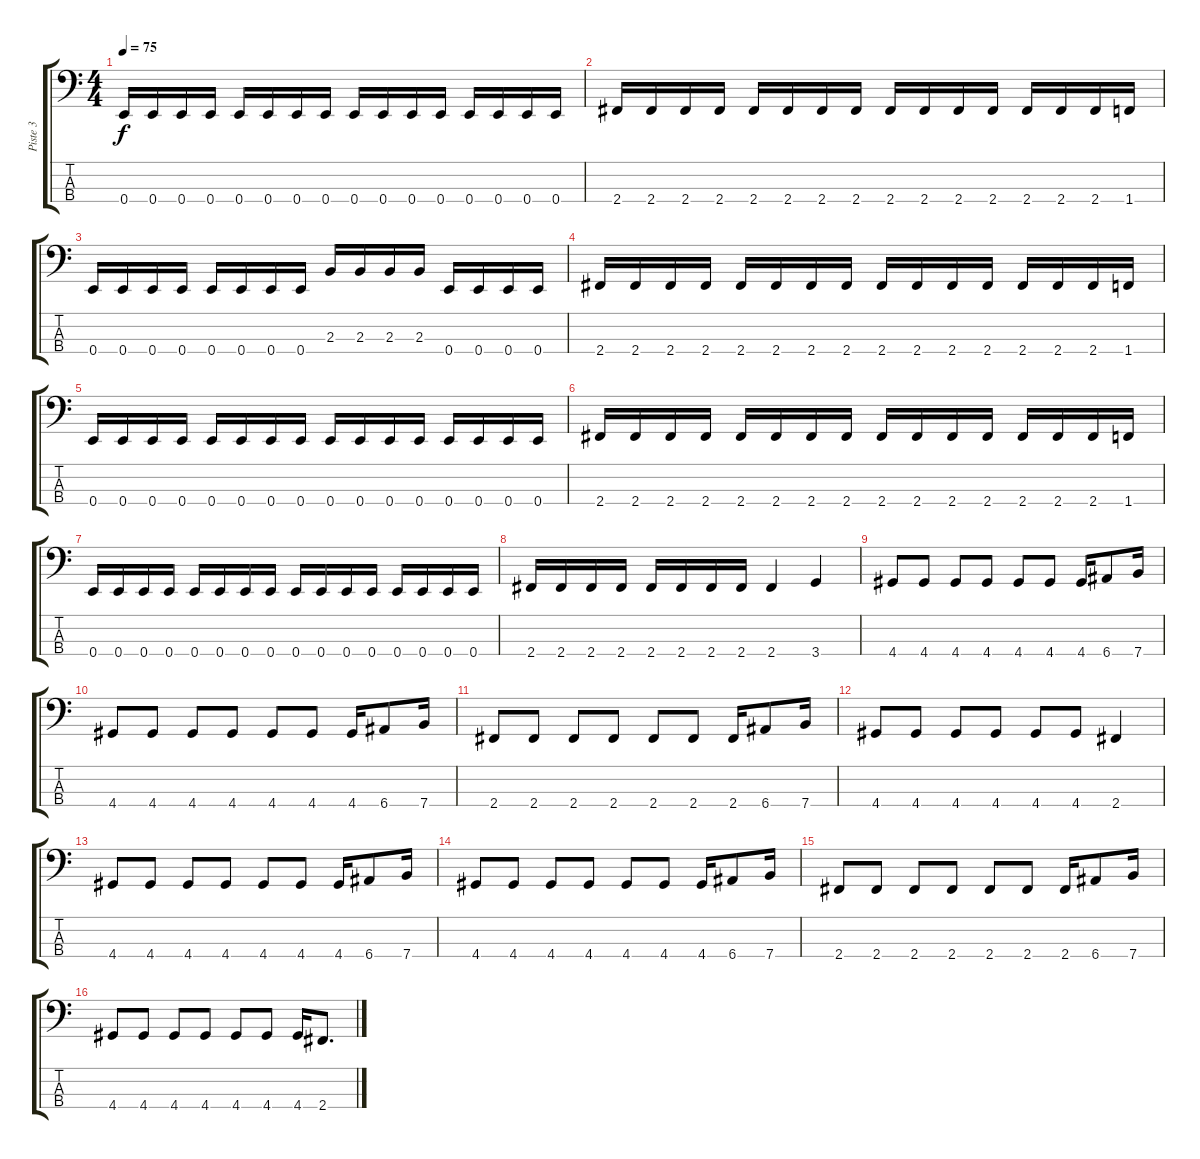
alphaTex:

\track ("Piste 3" "Piste 3") {instrument electricbassfinger}
\staff {score tabs}
\tuning (G2 D2 A1 E1) {hide}
\ts (4 4)
\tempo 75
\clef f4
\ks c
0.4.16{dy f} 0.4.16 0.4.16 0.4.16 0.4.16 0.4.16 0.4.16 0.4.16 0.4.16 0.4.16 0.4.16 0.4.16 0.4.16 0.4.16 0.4.16 0.4.16 |
2.4.16 2.4.16 2.4.16 2.4.16 2.4.16 2.4.16 2.4.16 2.4.16 2.4.16 2.4.16 2.4.16 2.4.16 2.4.16 2.4.16 2.4.16 1.4.16 |
0.4.16 0.4.16 0.4.16 0.4.16 0.4.16 0.4.16 0.4.16 0.4.16 2.3.16 2.3.16 2.3.16 2.3.16 0.4.16 0.4.16 0.4.16 0.4.16 |
2.4.16 2.4.16 2.4.16 2.4.16 2.4.16 2.4.16 2.4.16 2.4.16 2.4.16 2.4.16 2.4.16 2.4.16 2.4.16 2.4.16 2.4.16 1.4.16 |
0.4.16 0.4.16 0.4.16 0.4.16 0.4.16 0.4.16 0.4.16 0.4.16 0.4.16 0.4.16 0.4.16 0.4.16 0.4.16 0.4.16 0.4.16 0.4.16 |
2.4.16 2.4.16 2.4.16 2.4.16 2.4.16 2.4.16 2.4.16 2.4.16 2.4.16 2.4.16 2.4.16 2.4.16 2.4.16 2.4.16 2.4.16 1.4.16 |
0.4.16 0.4.16 0.4.16 0.4.16 0.4.16 0.4.16 0.4.16 0.4.16 0.4.16 0.4.16 0.4.16 0.4.16 0.4.16 0.4.16 0.4.16 0.4.16 |
2.4.16 2.4.16 2.4.16 2.4.16 2.4.16 2.4.16 2.4.16 2.4.16 2.4.4 3.4.4 |
4.4.8 4.4.8 4.4.8 4.4.8 4.4.8 4.4.8 4.4.16 6.4.8 7.4.16 |
4.4.8 4.4.8 4.4.8 4.4.8 4.4.8 4.4.8 4.4.16 6.4.8 7.4.16 |
2.4.8 2.4.8 2.4.8 2.4.8 2.4.8 2.4.8 2.4.16 6.4.8 7.4.16 |
4.4.8 4.4.8 4.4.8 4.4.8 4.4.8 4.4.8 2.4.4 |
4.4.8 4.4.8 4.4.8 4.4.8 4.4.8 4.4.8 4.4.16 6.4.8 7.4.16 |
4.4.8 4.4.8 4.4.8 4.4.8 4.4.8 4.4.8 4.4.16 6.4.8 7.4.16 |
2.4.8 2.4.8 2.4.8 2.4.8 2.4.8 2.4.8 2.4.16 6.4.8 7.4.16 |
4.4.8 4.4.8 4.4.8 4.4.8 4.4.8 4.4.8 4.4.16 2.4.8{d}
